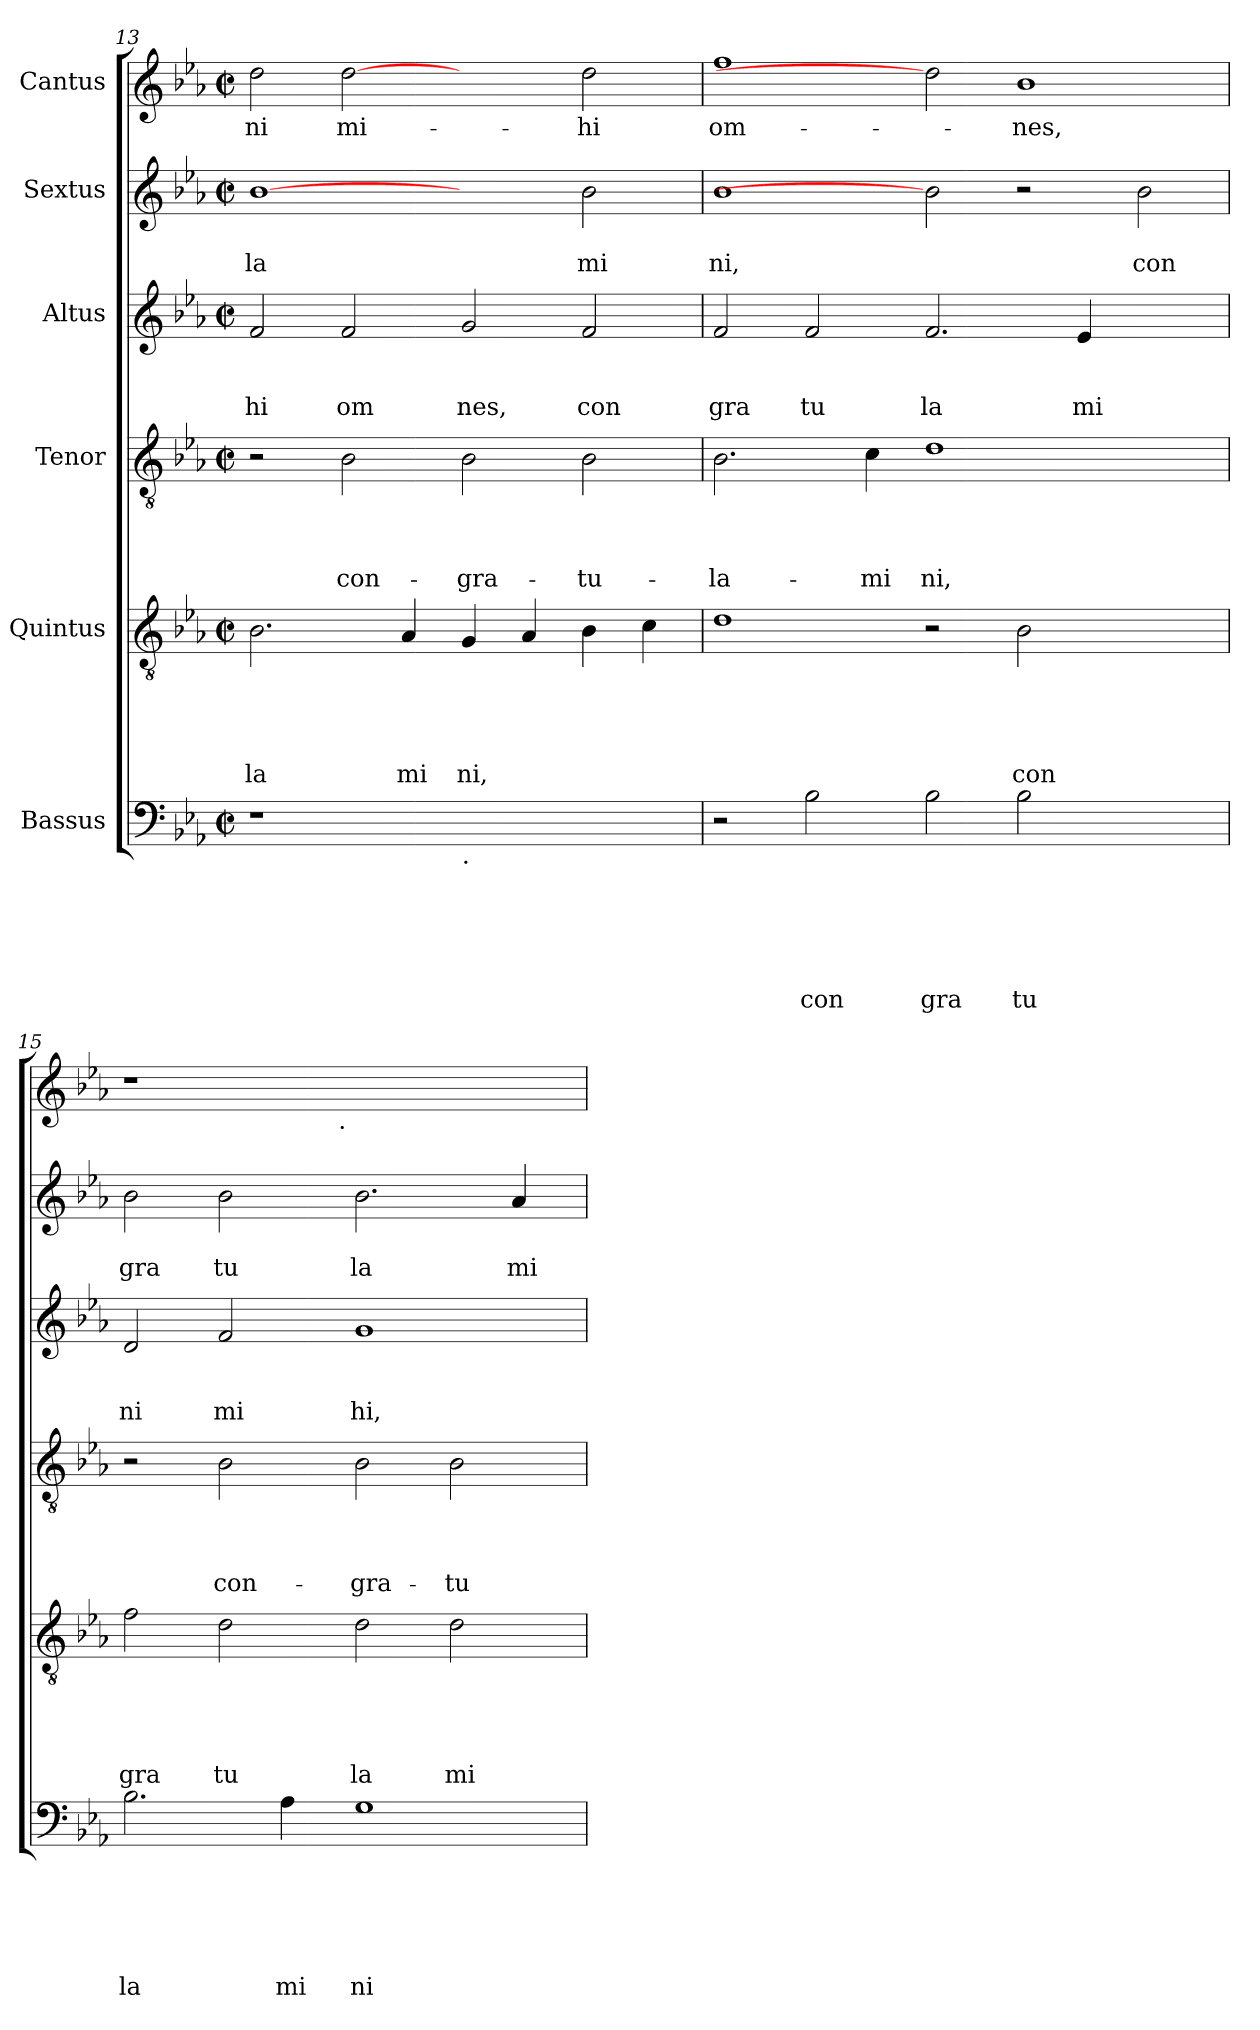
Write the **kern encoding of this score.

**kern	**text	**text	**text	**text	**text	**text	**kern	**text	**text	**text	**text	**text	**kern	**text	**text	**text	**text	**kern	**text	**text	**text	**kern	**text	**text	**kern	**text
*part6	*part6	*part6	*part6	*part6	*part6	*part6	*part5	*part5	*part5	*part5	*part5	*part5	*part4	*part4	*part4	*part4	*part4	*part3	*part3	*part3	*part3	*part2	*part2	*part2	*part1	*part1
*staff6	*staff6	*staff6	*staff6	*staff6	*staff6	*staff6	*staff5	*staff5	*staff5	*staff5	*staff5	*staff5	*staff4	*staff4	*staff4	*staff4	*staff4	*staff3	*staff3	*staff3	*staff3	*staff2	*staff2	*staff2	*staff1	*staff1
*I"Bassus	*	*	*	*	*	*	*I"Quintus	*	*	*	*	*	*I"Tenor	*	*	*	*	*I"Altus	*	*	*	*I"Sextus	*	*	*I"Cantus	*
*clefF4	*	*	*	*	*	*	*clefGv2	*	*	*	*	*	*clefGv2	*	*	*	*	*clefG2	*	*	*	*clefG2	*	*	*clefG2	*
*k[b-e-a-]	*	*	*	*	*	*	*k[b-e-a-]	*	*	*	*	*	*k[b-e-a-]	*	*	*	*	*k[b-e-a-]	*	*	*	*k[b-e-a-]	*	*	*k[b-e-a-]	*
*E-:	*	*	*	*	*	*	*E-:	*	*	*	*	*	*E-:	*	*	*	*	*E-:	*	*	*	*E-:	*	*	*E-:	*
*M2/2	*	*	*	*	*	*	*M2/2	*	*	*	*	*	*M2/2	*	*	*	*	*M2/2	*	*	*	*M2/2	*	*	*M2/2	*
*met(c|)	*	*	*	*	*	*	*met(c|)	*	*	*	*	*	*met(c|)	*	*	*	*	*met(c|)	*	*	*	*met(c|)	*	*	*met(c|)	*
=13	=13	=13	=13	=13	=13	=13	=13	=13	=13	=13	=13	=13	=13	=13	=13	=13	=13	=13	=13	=13	=13	=13	=13	=13	=13	=13
!	!	!	!	!	!	!	!	!	!	!	!	!LO:LY:b	!	!	!	!	!	!	!	!	!LO:LY:b	!	!	!LO:LY:b	!	!LO:LY:b
1r	.	.	.	.	.	.	2.B-\	.	.	.	.	la	2r	.	.	.	.	2f/	.	.	hi	[1b-	.	la	2dd\	-ni
!	!	!	!	!	!	!	!	!	!	!	!	!	!	!	!	!	!LO:LY:b	!	!	!	!LO:LY:b	!	!	!	!	!LO:LY:b
.	.	.	.	.	.	.	.	.	.	.	.	.	2B-\	.	.	.	con-	2f/	.	.	om	.	.	.	[2dd	mi-
!	!	!	!	!	!	!	!	!	!	!	!	!LO:LY:b	!	!	!	!	!	!	!	!	!	!	!	!	!	!
.	.	.	.	.	.	.	4A-/	.	.	.	.	mi	.	.	.	.	.	.	.	.	.	.	.	.	.	.
!LO:TX:b:t=.	!	!	!	!	!	!	!	!	!	!	!	!	!	!	!	!	!	!	!	!	!	!	!	!	!	!
!	!	!	!	!	!	!	!	!	!	!	!	!LO:LY:b	!	!	!	!	!LO:LY:b	!	!	!	!LO:LY:b	!	!	!	!	!
1ryy	.	.	.	.	.	.	4G/	.	.	.	.	ni,	2B-\	.	.	.	-gra-	2g/	.	.	nes,	2ryy	.	.	2ryy	.
.	.	.	.	.	.	.	4A-/	.	.	.	.	.	.	.	.	.	.	.	.	.	.	.	.	.	.	.
!	!	!	!	!	!	!	!	!	!	!	!	!	!	!	!	!	!LO:LY:b	!	!	!	!LO:LY:b	!	!	!LO:LY:b	!	!LO:LY:b
.	.	.	.	.	.	.	4B-\	.	.	.	.	.	2B-\	.	.	.	-tu-	2f/	.	.	con	2b-\	.	mi	2dd\	-hi
.	.	.	.	.	.	.	4c\	.	.	.	.	.	.	.	.	.	.	.	.	.	.	.	.	.	.	.
=14	=14	=14	=14	=14	=14	=14	=14	=14	=14	=14	=14	=14	=14	=14	=14	=14	=14	=14	=14	=14	=14	=14	=14	=14	=14	=14
!	!	!	!	!	!	!	!	!	!	!	!	!	!	!	!	!	!LO:LY:b	!	!	!	!LO:LY:b	!	!	!LO:LY:b	!	!LO:LY:b
2r	.	.	.	.	.	.	1d	.	.	.	.	.	2.B-\	.	.	.	-la-	2f/	.	.	gra	1b-	.	ni,	1ff	om-
!	!	!	!	!	!	!LO:LY:b	!	!	!	!	!	!	!	!	!	!	!	!	!	!	!LO:LY:b	!	!	!	!	!
2B-\	.	.	.	.	.	con	.	.	.	.	.	.	.	.	.	.	.	2f/	.	.	tu	.	.	.	.	.
!	!	!	!	!	!	!	!	!	!	!	!	!	!	!	!	!	!LO:LY:b	!	!	!	!	!	!	!	!	!
.	.	.	.	.	.	.	.	.	.	.	.	.	4c\	.	.	.	-mi	.	.	.	.	.	.	.	.	.
!	!	!	!	!	!	!LO:LY:b	!	!	!	!	!	!	!	!	!	!	!LO:LY:b	!	!	!	!LO:LY:b	!	!	!	!	!
2B-\	.	.	.	.	.	gra	2r	.	.	.	.	.	1d	.	.	.	ni,	2.f/	.	.	la	2b-]	.	.	2dd]	.
!	!	!	!	!	!	!LO:LY:b	!	!	!	!	!	!LO:LY:b	!	!	!	!	!	!	!	!	!	!	!	!	!	!LO:LY:b
2B-\	.	.	.	.	.	tu	2B-\	.	.	.	.	con	.	.	.	.	.	.	.	.	.	2r	.	.	1b-	-nes,
!	!	!	!	!	!	!	!	!	!	!	!	!	!	!	!	!	!	!	!	!	!LO:LY:b	!	!	!	!	!
.	.	.	.	.	.	.	.	.	.	.	.	.	.	.	.	.	.	4e-/	.	.	mi	.	.	.	.	.
!	!	!	!	!	!	!	!	!	!	!	!	!	!	!	!	!	!	!	!	!	!	!	!	!LO:LY:b	!	!
2ryy	.	.	.	.	.	.	2ryy	.	.	.	.	.	2ryy	.	.	.	.	2ryy	.	.	.	2b-\	.	con	.	.
=15	=15	=15	=15	=15	=15	=15	=15	=15	=15	=15	=15	=15	=15	=15	=15	=15	=15	=15	=15	=15	=15	=15	=15	=15	=15	=15
!	!	!	!	!	!	!LO:LY:b	!	!	!	!	!	!LO:LY:b	!	!	!	!	!	!	!	!	!LO:LY:b	!	!	!LO:LY:b	!	!
*	*	*	*	*	*	*	*	*	*	*	*	*	*	*	*	*	*	*	*	*	*	*	*	*	*^	*
2.B-\	.	.	.	.	.	la	2f\	.	.	.	.	gra	2r	.	.	.	.	2d/	.	.	ni	2b-\	.	gra	1r	2ryy	.
!	!	!	!	!	!	!	!	!	!	!	!	!LO:LY:b	!	!	!	!	!LO:LY:b	!	!	!	!LO:LY:b	!	!	!LO:LY:b	!	!	!
.	.	.	.	.	.	.	2d\	.	.	.	.	tu	2B-\	.	.	.	con-	2f/	.	.	mi	2b-\	.	tu	.	4...ryy	.
!	!	!	!	!	!	!LO:LY:b	!	!	!	!	!	!	!	!	!	!	!	!	!	!	!	!	!	!	!	!	!
4A-\	.	.	.	.	.	mi	.	.	.	.	.	.	.	.	.	.	.	.	.	.	.	.	.	.	.	.	.
!	!	!	!	!	!	!	!	!	!	!	!	!	!	!	!	!	!	!	!	!	!	!	!	!	!	!LO:TX:b:t=.	!
.	.	.	.	.	.	.	.	.	.	.	.	.	.	.	.	.	.	.	.	.	.	.	.	.	.	1ryy	.
!	!	!	!	!	!	!LO:LY:b	!	!	!	!	!	!LO:LY:b	!	!	!	!	!LO:LY:b	!	!	!	!LO:LY:b	!	!	!LO:LY:b	!	!	!
1G	.	.	.	.	.	ni	2d\	.	.	.	.	la	2B-\	.	.	.	-gra-	1g	.	.	hi,	2.b-\	.	la	1ryy	.	.
!	!	!	!	!	!	!	!	!	!	!	!	!LO:LY:b	!	!	!	!	!LO:LY:b	!	!	!	!	!	!	!	!	!	!
.	.	.	.	.	.	.	2d\	.	.	.	.	mi	2B-\	.	.	.	-tu-	.	.	.	.	.	.	.	.	.	.
!	!	!	!	!	!	!	!	!	!	!	!	!	!	!	!	!	!	!	!	!	!	!	!	!LO:LY:b	!	!	!
.	.	.	.	.	.	.	.	.	.	.	.	.	.	.	.	.	.	.	.	.	.	4a-/	.	mi	.	.	.
.	.	.	.	.	.	.	.	.	.	.	.	.	.	.	.	.	.	.	.	.	.	.	.	.	.	32ryy	.
*	*	*	*	*	*	*	*	*	*	*	*	*	*	*	*	*	*	*	*	*	*	*	*	*	*v	*v	*
=	=	=	=	=	=	=	=	=	=	=	=	=	=	=	=	=	=	=	=	=	=	=	=	=	=	=
*-	*-	*-	*-	*-	*-	*-	*-	*-	*-	*-	*-	*-	*-	*-	*-	*-	*-	*-	*-	*-	*-	*-	*-	*-	*-	*-
